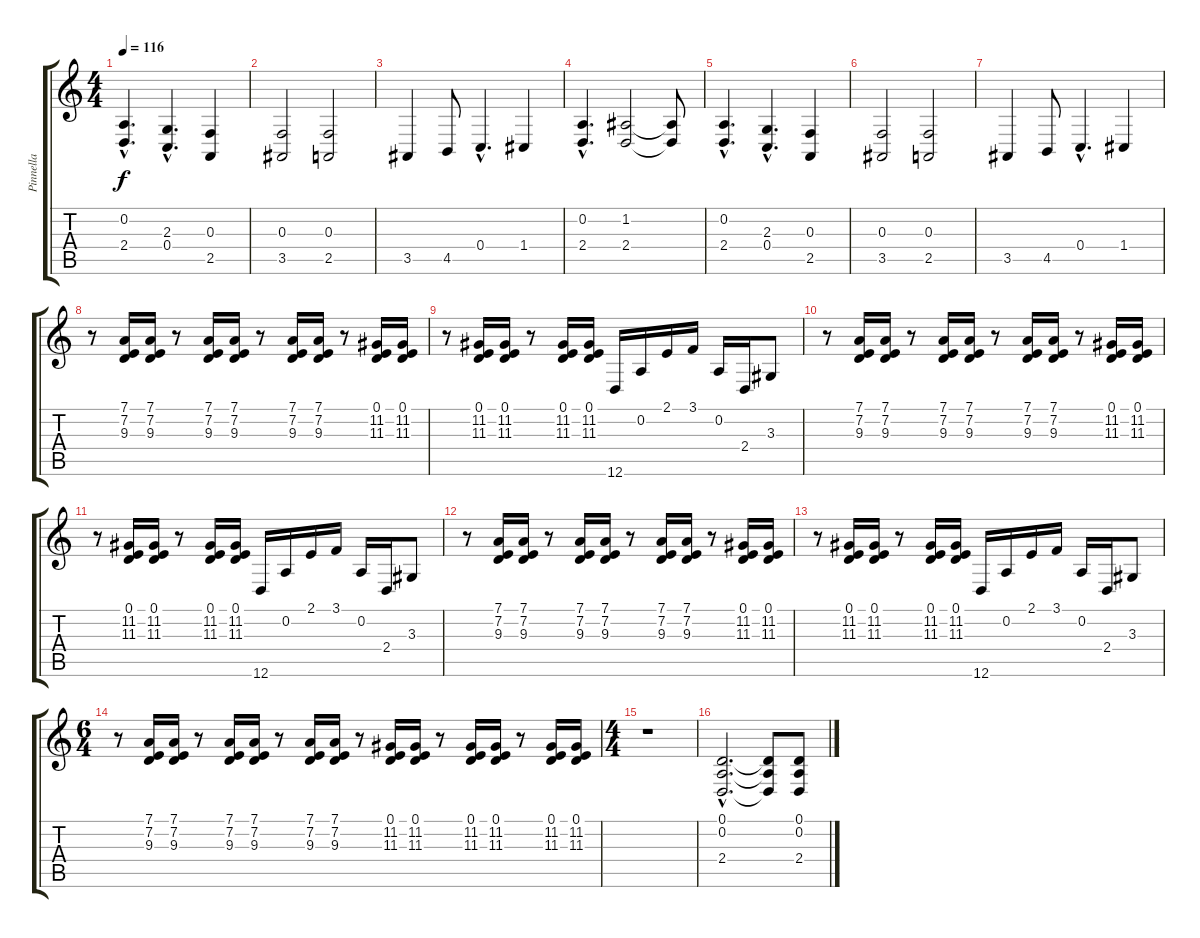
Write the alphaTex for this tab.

\track ("Pinnella" "Pinnella") {instrument brightacousticpiano}
\staff {score tabs}
\tuning (D4 A3 F3 C3 G2 D2) {hide}
\ts (4 4)
\tempo 116
\clef g2
\ks c
(0.2{hac} 2.4{hac}).4{d dy f} (2.3{hac} 0.4{hac}).4{d} (0.3 2.5).4 |
(0.3 3.5).2 (0.3 2.5).2 |
3.5.4 4.5.8 0.4{hac}.4{d} 1.4.4 |
(0.2{hac} 2.4{hac}).4{d} (1.2 2.4).2 (1.2{t} 2.4{t}).8 |
(0.2{hac} 2.4{hac}).4{d} (2.3{hac} 0.4{hac}).4{d} (0.3 2.5).4 |
(0.3 3.5).2 (0.3 2.5).2 |
3.5.4 4.5.8 0.4{hac}.4{d} 1.4.4 |
r.8 (7.1 7.2 9.3).16 (7.1 7.2 9.3).16 r.8 (7.1 7.2 9.3).16 (7.1 7.2 9.3).16 r.8 (7.1 7.2 9.3).16 (7.1 7.2 9.3).16 r.8 (0.1 11.2 11.3).16 (0.1 11.2 11.3).16 |
r.8 (0.1 11.2 11.3).16 (0.1 11.2 11.3).16 r.8 (0.1 11.2 11.3).16 (0.1 11.2 11.3).16 12.6.16 0.2.16 2.1.16 3.1.16 0.2.16 2.4.16 3.3.8 |
r.8 (7.1 7.2 9.3).16 (7.1 7.2 9.3).16 r.8 (7.1 7.2 9.3).16 (7.1 7.2 9.3).16 r.8 (7.1 7.2 9.3).16 (7.1 7.2 9.3).16 r.8 (0.1 11.2 11.3).16 (0.1 11.2 11.3).16 |
r.8 (0.1 11.2 11.3).16 (0.1 11.2 11.3).16 r.8 (0.1 11.2 11.3).16 (0.1 11.2 11.3).16 12.6.16 0.2.16 2.1.16 3.1.16 0.2.16 2.4.16 3.3.8 |
r.8 (7.1 7.2 9.3).16 (7.1 7.2 9.3).16 r.8 (7.1 7.2 9.3).16 (7.1 7.2 9.3).16 r.8 (7.1 7.2 9.3).16 (7.1 7.2 9.3).16 r.8 (0.1 11.2 11.3).16 (0.1 11.2 11.3).16 |
r.8 (0.1 11.2 11.3).16 (0.1 11.2 11.3).16 r.8 (0.1 11.2 11.3).16 (0.1 11.2 11.3).16 12.6.16 0.2.16 2.1.16 3.1.16 0.2.16 2.4.16 3.3.8 |
\ts (6 4)
r.8 (7.1 7.2 9.3).16 (7.1 7.2 9.3).16 r.8 (7.1 7.2 9.3).16 (7.1 7.2 9.3).16 r.8 (7.1 7.2 9.3).16 (7.1 7.2 9.3).16 r.8 (0.1 11.2 11.3).16 (0.1 11.2 11.3).16 r.8 (0.1 11.2 11.3).16 (0.1 11.2 11.3).16 r.8 (0.1 11.2 11.3).16 (0.1 11.2 11.3).16 |
\ts (4 4)
r.1 |
(0.1{hac} 0.2{hac} 2.4{hac}).2{d} (0.1{t} 0.2{t} 2.4{t}).8 (0.1 0.2 2.4).8
